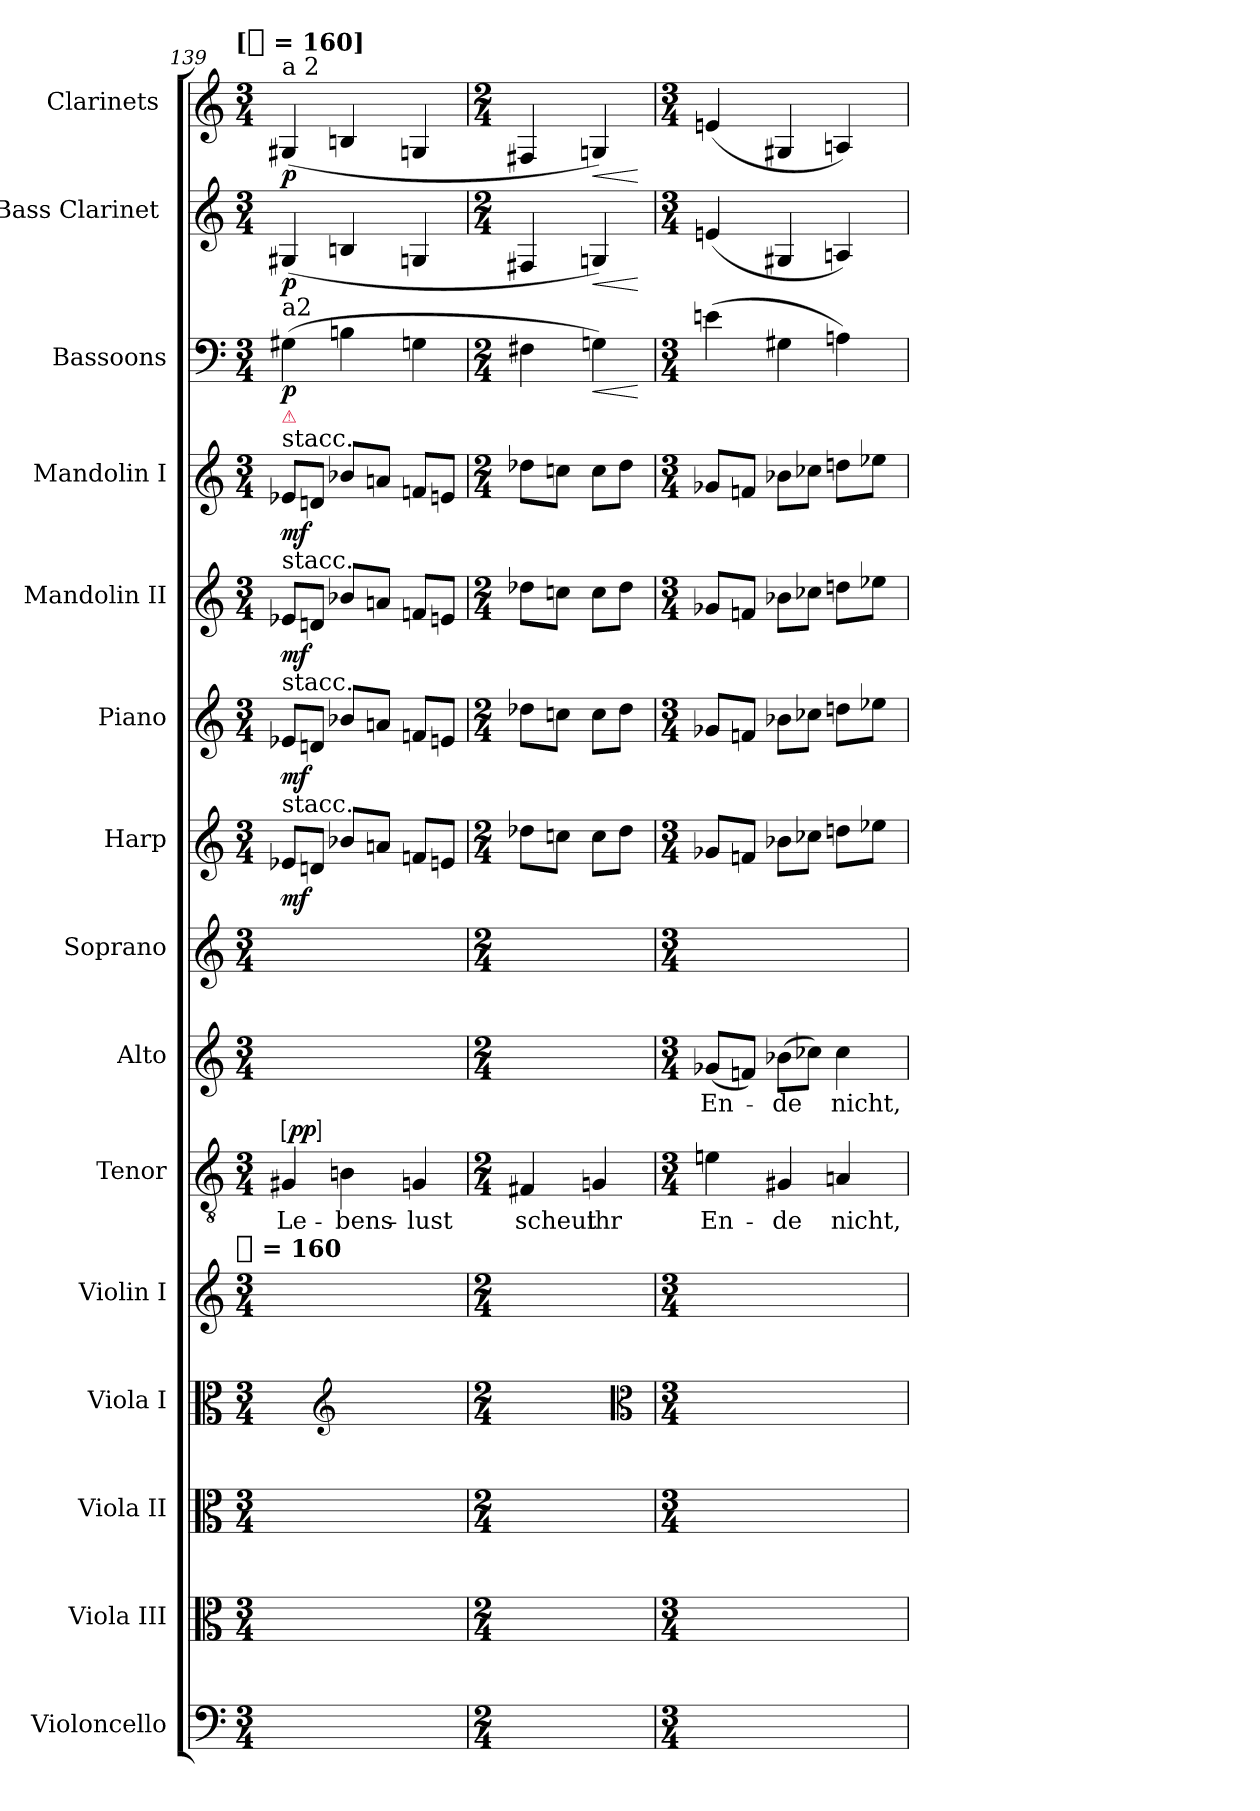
**kern	**kern	**kern	**kern	**kern	**kern	**text	**dynam	**kern	**text	**kern	**kern	**dynam	**kern	**dynam	**kern	**dynam	**kern	**dynam	**kern	**dynam	**kern	**dynam	**kern	**dynam
*part15	*part14	*part13	*part12	*part11	*part10	*part10	*part10	*part9	*part9	*part8	*part7	*part7	*part6	*part6	*part5	*part5	*part4	*part4	*part3	*part3	*part2	*part2	*part1	*part1
*staff15	*staff14	*staff13	*staff12	*staff11	*staff10	*staff10	*staff10	*staff9	*staff9	*staff8	*staff7	*staff7	*staff6	*staff6	*staff5	*staff5	*staff4	*staff4	*staff3	*staff3	*staff2	*staff2	*staff1	*staff1
*I"Violoncello	*I"Viola III	*I"Viola II	*I"Viola I	*I"Violin I	*I"Tenor	*	*	*I"Alto	*	*I"Soprano	*I"Harp	*	*I"Piano	*	*I"Mandolin II	*	*I"Mandolin I	*	*I"Bassoons	*	*I"Bass Clarinet [C]	*	*I"Clarinets [C]	*
*I'Vc.	*I'Vla.	*I'Vla.	*I'Vla.	*I'Vln. I	*I'T.	*	*	*I'A.	*	*I'S.	*I'Hp.	*	*I'Pno.	*	*I'Mand.	*	*I'Mand.	*	*I'Bsn.	*	*I'B. Cl.	*	*I'Cl.	*
*clefF4	*clefC3	*clefC3	*clefC3	*clefG2	*clefGv2	*	*	*clefG2	*	*clefG2	*clefG2	*	*clefG2	*	*clefG2	*	*clefG2	*	*clefF4	*	*clefG2	*	*clefG2	*
*k[]	*k[]	*k[]	*k[]	*k[]	*k[]	*	*	*k[]	*	*k[]	*k[]	*	*k[]	*	*k[]	*	*k[]	*	*k[]	*	*k[]	*	*k[]	*
!!LO:TX:omd:t=[[quarter] = 160]
*M3/4	*M3/4	*M3/4	*M3/4	*M3/4	*M3/4	*	*	*M3/4	*	*M3/4	*M3/4	*	*M3/4	*	*M3/4	*	*M3/4	*	*M3/4	*	*M3/4	*	*M3/4	*
*MM160	*MM160	*MM160	*MM160	*MM160	*MM160	*	*	*MM160	*	*MM160	*MM160	*	*MM160	*	*MM160	*	*MM160	*	*MM160	*	*MM160	*	*MM160	*
=139	=139	=139	=139	=139	=139	=139	=139	=139	=139	=139	=139	=139	=139	=139	=139	=139	=139	=139	=139	=139	=139	=139	=139	=139
!	!	!	!	!LO:TX:t=[quarter] = 160	!	!	!	!	!	!	!	!	!	!	!	!	!	!	!	!	!	!	!	!
!	!	!	!	!	!	!	!	!	!	!	!	!	!	!	!	!	!	!	!	!	!	!	!LO:TX:a:t=a 2	!
!	!	!	!	!	!	!	!	!	!	!	!	!	!	!	!	!	!	!	!LO:TX:a:t=a2	!	!	!	!	!
!	!	!	!	!	!	!	!	!	!	!	!	!	!	!	!	!	!LO:TX:a:t=stacc.	!	!	!	!	!	!	!
!	!	!	!	!	!	!	!	!	!	!	!	!	!	!	!	!	!LO:TX:a:color=crimson:t=⚠	!	!	!	!	!	!	!
!	!	!	!	!	!	!	!	!	!	!	!	!	!	!	!LO:TX:a:t=stacc.	!	!	!	!	!	!	!	!	!
!	!	!	!	!	!	!	!	!	!	!	!	!	!LO:TX:a:t=stacc.	!	!	!	!	!	!	!	!	!	!	!
!	!	!	!	!	!	!	!	!	!	!	!LO:TX:a:t=stacc.	!	!	!	!	!	!	!	!	!	!	!	!	!
!	!	!	!	!	!	!	!LO:DY:a:ed=brack	!	!	!	!	!	!	!	!	!	!	!	!	!	!	!	!	!
4%3ryy	8ryy	4ryy	4ryy	4%3ryy	4G#X	Le-	pp	8ryy	.	4ryy	8e-X/L	mf	8e-X/L	mf	8e-X/L	mf	8e-X/L	mf	(4G#X	p	(4G#X	p	(4G#X	p
.	8ryy	.	.	.	.	.	.	8ryy	.	.	8dn/J	.	8dn/J	.	8dn/J	.	8dn/J	.	.	.	.	.	.	.
*	*	*	*clefG2	*	*	*	*	*	*	*	*	*	*	*	*	*	*	*	*	*	*	*	*	*
.	16ryy	8ryy	8ryy	.	4Bn	-bens-	.	4ryy	.	8ryy	8b-X/L	.	8b-X/L	.	8b-X/L	.	8b-X/L	.	4Bn	.	4Bn	.	4Bn	.
.	16ryy	.	.	.	.	.	.	.	.	.	.	.	.	.	.	.	.	.	.	.	.	.	.	.
.	16ryy	8ryy	8ryy	.	.	.	.	.	.	8ryy	8an/J	.	8an/J	.	8an/J	.	8an/J	.	.	.	.	.	.	.
.	16ryy	.	.	.	.	.	.	.	.	.	.	.	.	.	.	.	.	.	.	.	.	.	.	.
.	8ryy	4ryy	4ryy	.	4Gn	-lust	.	8ryy	.	8ryy	8fn/L	.	8fn/L	.	8fn/L	.	8fn/L	.	4Gn	.	4Gn	.	4Gn	.
.	8ryy	.	.	.	.	.	.	8ryy	.	8ryy	8en/J	.	8en/J	.	8en/J	.	8en/J	.	.	.	.	.	.	.
=140	=140	=140	=140	=140	=140	=140	=140	=140	=140	=140	=140	=140	=140	=140	=140	=140	=140	=140	=140	=140	=140	=140	=140	=140
*M2/4	*M2/4	*M2/4	*M2/4	*M2/4	*M2/4	*	*	*M2/4	*	*M2/4	*M2/4	*	*M2/4	*	*M2/4	*	*M2/4	*	*M2/4	*	*M2/4	*	*M2/4	*
2ryy	16ryy	8ryy	8ryy	2ryy	4F#X	scheut	.	4ryy	.	8ryy	8dd-X\L	.	8dd-X\L	.	8dd-X\L	.	8dd-X\L	.	4F#X	.	4F#X	.	4F#X	.
.	16ryy	.	.	.	.	.	.	.	.	.	.	.	.	.	.	.	.	.	.	.	.	.	.	.
.	16ryy	8ryy	8ryy	.	.	.	.	.	.	8ryy	8ccn\J	.	8ccn\J	.	8ccn\J	.	8ccn\J	.	.	.	.	.	.	.
.	16ryy	.	.	.	.	.	.	.	.	.	.	.	.	.	.	.	.	.	.	.	.	.	.	.
!	!	!	!	!	!	!	!	!	!	!	!	!	!	!	!	!	!	!	!	!LO:HP:b	!	!LO:HP:b	!	!LO:HP:b
.	8ryy	4ryy	4ryy	.	4Gn	ihr	.	8ryy	.	8ryy	8cc\L	.	8cc\L	.	8cc\L	.	8cc\L	.	4Gn)	<	4Gn)	<	4Gn)	<
.	8ryy	.	.	.	.	.	.	8ryy	.	8ryy	8dd-\J	.	8dd-\J	.	8dd-\J	.	8dd-\J	.	.	.	.	.	.	.
*	*	*	*clefC3	*	*	*	*	*	*	*	*	*	*	*	*	*	*	*	*	*	*	*	*	*
.	.	.	.	.	.	.	.	.	.	.	.	.	.	.	.	.	.	.	.	[	.	[	.	[
=141	=141	=141	=141	=141	=141	=141	=141	=141	=141	=141	=141	=141	=141	=141	=141	=141	=141	=141	=141	=141	=141	=141	=141	=141
*M3/4	*M3/4	*M3/4	*M3/4	*M3/4	*M3/4	*	*	*M3/4	*	*M3/4	*M3/4	*	*M3/4	*	*M3/4	*	*M3/4	*	*M3/4	*	*M3/4	*	*M3/4	*
4%3ryy	16ryy	8ryy	8ryy	4%3ryy	4en	En-	.	(8g-XL	En-	8ryy	8g-X/L	.	8g-X/L	.	8g-X/L	.	8g-X/L	.	(4en	.	(4en	.	(4en	.
.	16ryy	.	.	.	.	.	.	.	.	.	.	.	.	.	.	.	.	.	.	.	.	.	.	.
.	16ryy	8ryy	8ryy	.	.	.	.	8fnJ)	.	8ryy	8fn/J	.	8fn/J	.	8fn/J	.	8fn/J	.	.	.	.	.	.	.
.	16ryy	.	.	.	.	.	.	.	.	.	.	.	.	.	.	.	.	.	.	.	.	.	.	.
.	4ryy	4ryy	8ryy	.	4G#X	-de	.	(8b-XL	-de	4ryy	8b-X\L	.	8b-X\L	.	8b-X\L	.	8b-X\L	.	4G#X	.	4G#X	.	4G#X	.
.	.	.	8ryy	.	.	.	.	8cc-XJ)	.	.	8cc-X\J	.	8cc-X\J	.	8cc-X\J	.	8cc-X\J	.	.	.	.	.	.	.
.	8ryy	8ryy	16ryy	.	4An	nicht,	.	4cc-	nicht,	8ryy	8ddn\L	.	8ddn\L	.	8ddn\L	.	8ddn\L	.	4An)	.	4An)	.	4An)	.
.	.	.	16ryy	.	.	.	.	.	.	.	.	.	.	.	.	.	.	.	.	.	.	.	.	.
.	8ryy	8ryy	16ryy	.	.	.	.	.	.	8ryy	8ee-X\J	.	8ee-X\J	.	8ee-X\J	.	8ee-X\J	.	.	.	.	.	.	.
.	.	.	16ryy	.	.	.	.	.	.	.	.	.	.	.	.	.	.	.	.	.	.	.	.	.
=	=	=	=	=	=	=	=	=	=	=	=	=	=	=	=	=	=	=	=	=	=	=	=	=
*-	*-	*-	*-	*-	*-	*-	*-	*-	*-	*-	*-	*-	*-	*-	*-	*-	*-	*-	*-	*-	*-	*-	*-	*-
